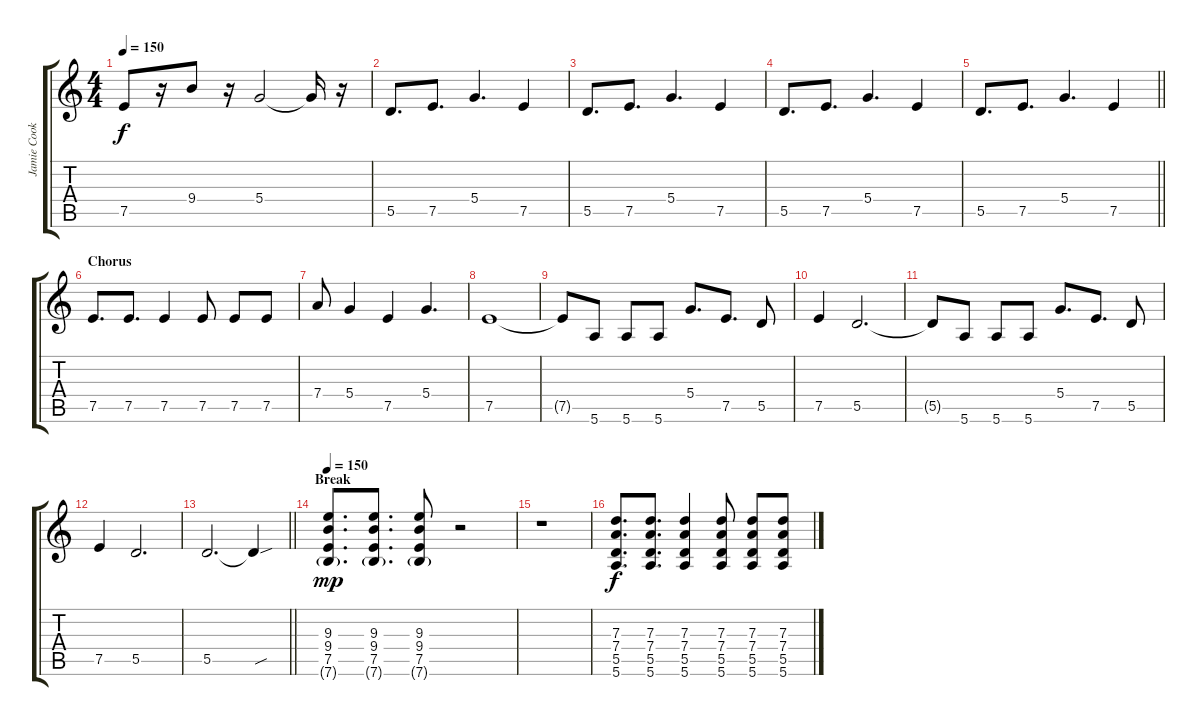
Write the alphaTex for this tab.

\track ("Jamie Cook - Guitar RSE" "Jamie Cook") {instrument overdrivenguitar}
\staff {score tabs}
\tuning (E4 B3 G3 D3 A2 E2) {hide}
\ts (4 4)
\tempo 150
\clef g2
\ks c
7.5.8{dy f} r.16 9.4.8 r.16 5.4.2 5.4{t}.16 r.16 |
5.5.8{d} 7.5.8{d} 5.4.4{d} 7.5.4 |
5.5.8{d} 7.5.8{d} 5.4.4{d} 7.5.4 |
5.5.8{d} 7.5.8{d} 5.4.4{d} 7.5.4 |
\barLineRight lightlight
5.5.8{d} 7.5.8{d} 5.4.4{d} 7.5.4 |
\section ("" "Chorus")
7.5.8{d} 7.5.8{d} 7.5.4 7.5.8 7.5.8 7.5.8 |
7.4.8 5.4.4 7.5.4 5.4.4{d} |
7.5.1 |
7.5{t}.8 5.6.8 5.6.8 5.6.8 5.4.8{d} 7.5.8{d} 5.5.8 |
7.5.4 5.5.2{d} |
5.5{t}.8 5.6.8 5.6.8 5.6.8 5.4.8{d} 7.5.8{d} 5.5.8 |
7.5.4 5.5.2{d} |
\barLineRight lightlight
5.5.2{d} 5.5{sou t}.4 |
\section ("" "Break")
\tempo 150
(9.3 9.4 7.5 7.6{g}).8{d dy mp instrument overdrivenguitar} (9.3 9.4 7.5 7.6{g}).8{d} (9.3 9.4 7.5 7.6{g}).8 r.2 |
r.1 |
(7.3 7.4 5.5 5.6).8{d dy f} (7.3 7.4 5.5 5.6).8{d} (7.3 7.4 5.5 5.6).4 (7.3 7.4 5.5 5.6).8 (7.3 7.4 5.5 5.6).8 (7.3 7.4 5.5 5.6).8
